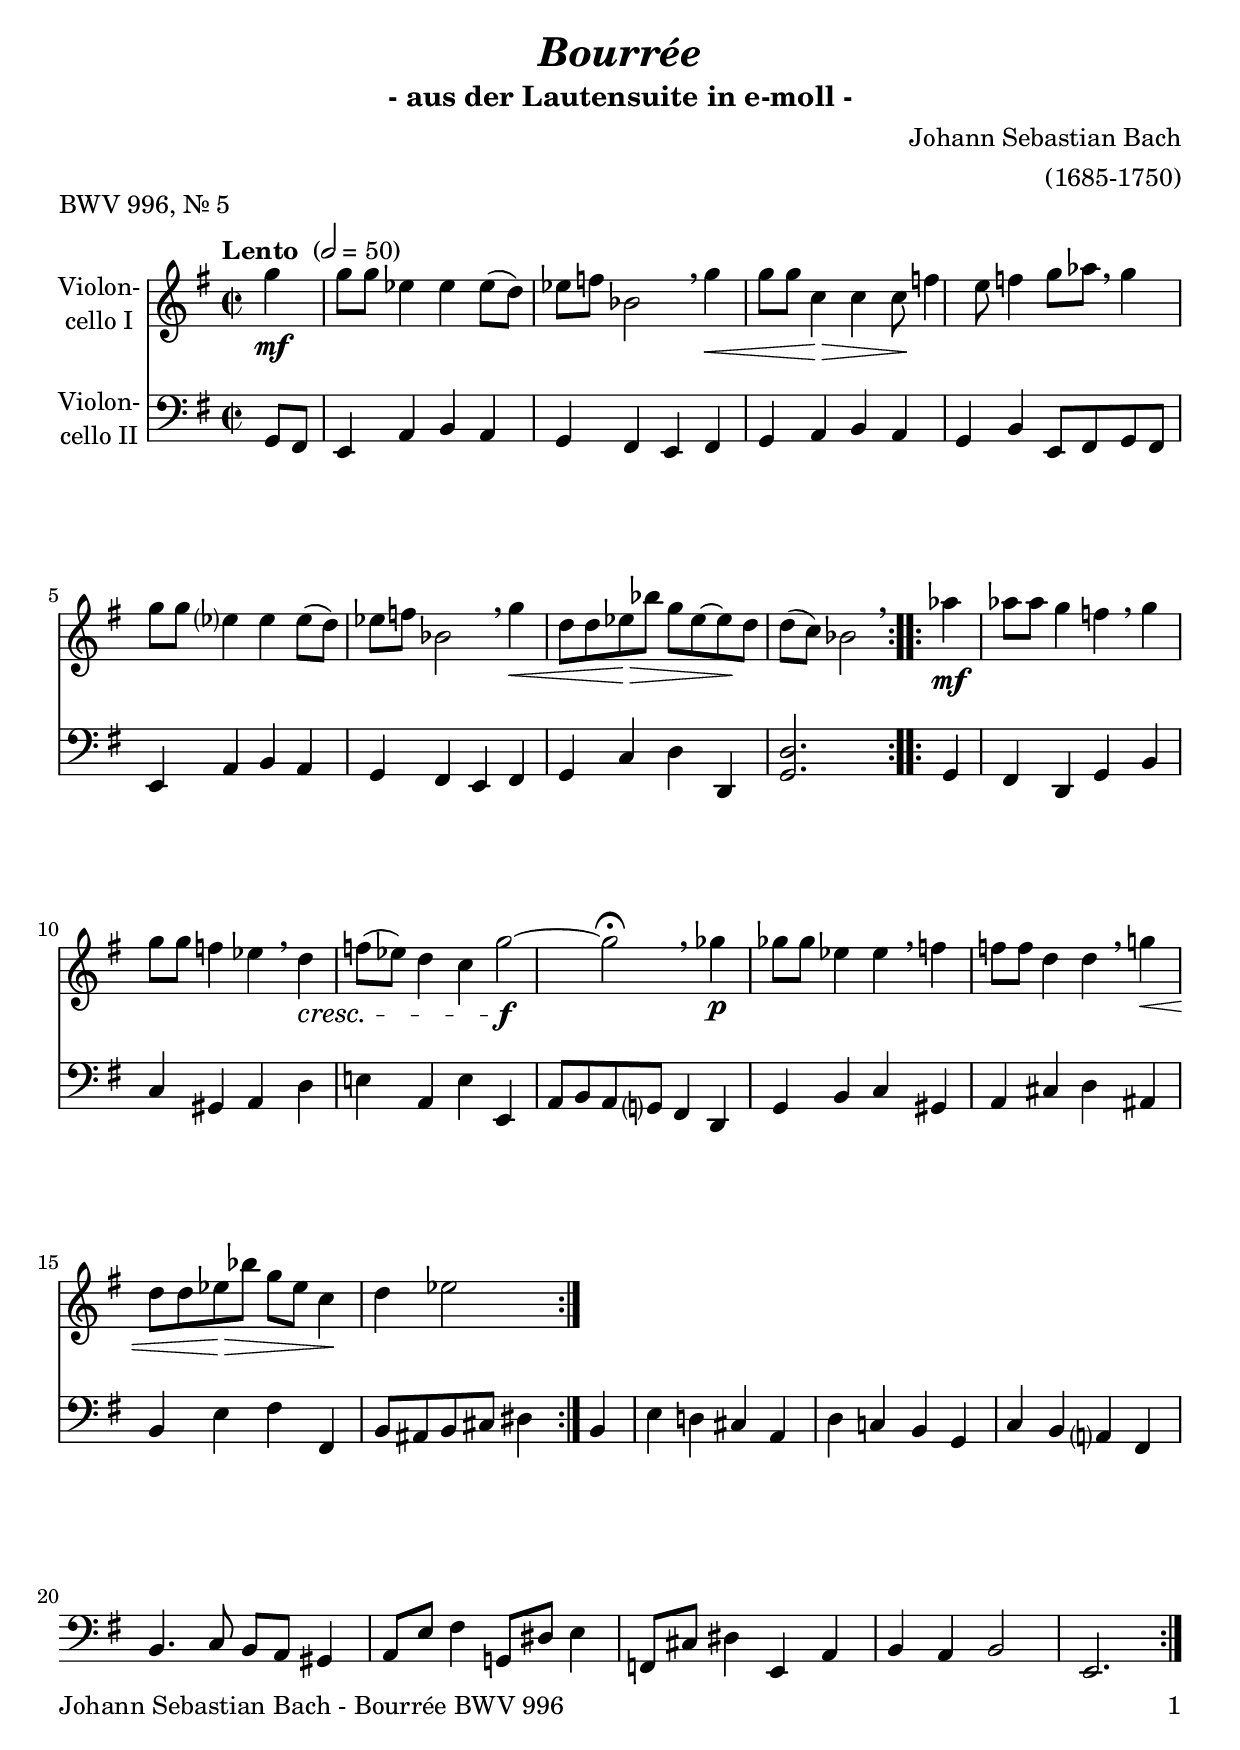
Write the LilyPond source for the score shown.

\version "2.24.1"
\include "deutsch.ly"

#(set-global-staff-size 22)

\header {
  title     = \markup \bold \italic "Bourrée"
  subtitle  = "- aus der Lautensuite in e-moll -"
  composer  = "Johann Sebastian Bach"
  arranger  = "(1685-1750)"
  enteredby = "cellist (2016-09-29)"
  piece     = "BWV 996, Nr. 5"
}

voiceconsts = {
  \key e \minor
  \time 2/2
  \tempo "Lento " 2=50
%  \numericTimeSignature
  \compressEmptyMeasures
  \set tupletSpannerDuration = #(ly:make-moment 1 4)
  % Set default beaming cor all staves
%  \set Timing.beamExceptions = #'()
%  \set Timing.baseMoment     = #(ly:make-moment 3 8)
%  \set Timing.beatStructure  = #'(1 1)
}

mist = "string ensemble 1"
miba = "cello"
mivc = "bassoon"
%mivc = "trombone"
%mikl = "concertina"
%miba = "electric bass (finger)"

\include "v1.ily"
vb = \relative c {
  \voiceconsts
  \clef "bass"
  
  \repeat volta 2 {
    \partial 4 g8 fis
    e4 a h a
    g fis e fis
    g a h a
    g h e,8 fis g fis

    e4 a h a
    g fis e fis
    g c d4 d,
    <g d'>2.
  }

  \repeat volta 2 {
    g4
    fis d g h

    c gis a d
    e! a, e' e,
    a8 h a g? fis4 d
    g h c gis
    a cis d ais

    h e fis fis,
    h8 ais h cis dis4 h
    e d! cis a
    d c! h g
    c h a? fis

    h4. c8 h a gis4
    a8 e' fis4 g,!8 dis' e4
    f,8 cis' dis4 e, a
    h a h2
    e,2.
  }
}


music = <<
      \new Staff {
        \set Staff.midiInstrument = \miba
        \set Staff.instrumentName = \markup \center-column { "Violon-" "cello I" }
        \transpose e e { \va }
      }

      \new Staff {
        \set Staff.midiInstrument = \miba
        \set Staff.instrumentName = \markup \center-column { "Violon-" "cello II" }
        \transpose e e { \vb }
      }
>>

\book {
   \paper {
    print-page-number = ##t
    print-first-page-number = ##t
    ragged-last-bottom = ##f
    oddHeaderMarkup = \markup \null
    evenHeaderMarkup = \markup \null
    oddFooterMarkup = \markup {
      \fill-line {
        \if \should-print-page-number
        "Johann Sebastian Bach - Bourrée BWV 996" \fromproperty #'page:page-number-string
      }
    }
    evenFooterMarkup = \oddFooterMarkup
  } \score {
    \music
    \layout {}
  }

  \score {
    \unfoldRepeats \music

    \midi {
      \context {
        \Score
      }
    }
  }
}